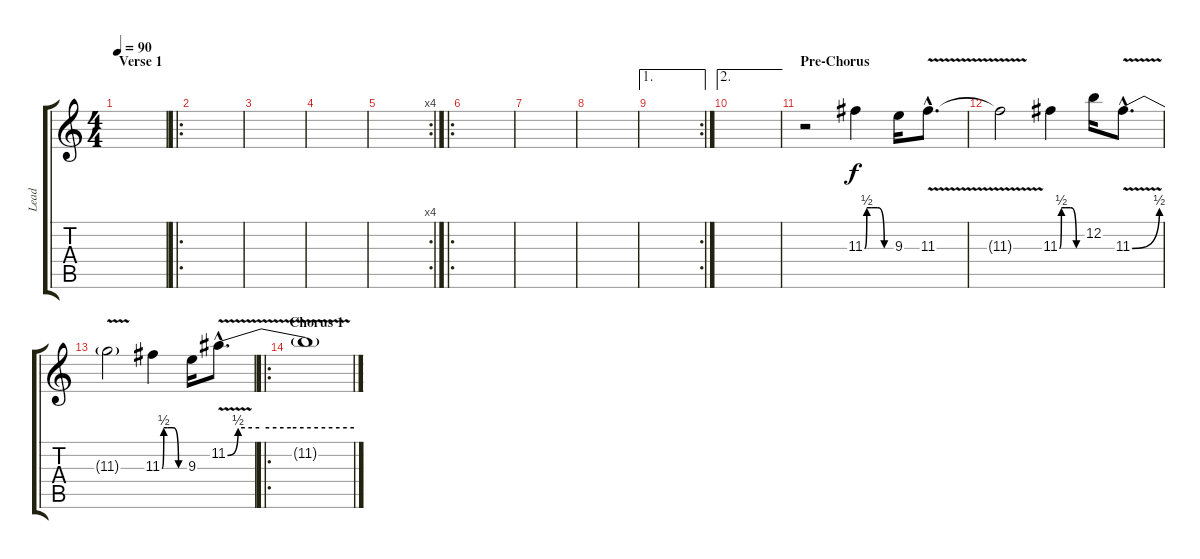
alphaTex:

\track ("Lead" "Lead") {instrument distortionguitar}
\staff {score tabs}
\tuning (E4 B3 G3 D3 A2 E2) {hide}
\ts (4 4)
\section ("" "Verse 1")
\tempo 90
\clef g2
\ks c
|
\ro
|
|
|
\rc 4
|
\ro
|
|
|
\ae 1
\rc 2
|
\ae 2
|
\section ("" "Pre-Chorus")
r.2 11.3{be (custom 0 0 5 2 15 2 30 2 45 0 60 0)}.4 9.3.16 11.3{v hac}.8{d} |
11.3{t}.2 11.3{be (custom 0 0 5 2 15 2 30 2 45 0 60 0)}.4 12.2.16 11.3{be (bend 0 0 60 2) v hac}.8{d} |
11.3{t}.2 11.3{be (custom 0 0 5 2 15 2 30 2 45 0 60 0)}.4 9.3.16 11.2{be (custom 0 0 5 2 15 2 30 2 60 2) v hac}.8{d} |
\ro
\section ("" "Chorus 1")
11.2{t}.1
